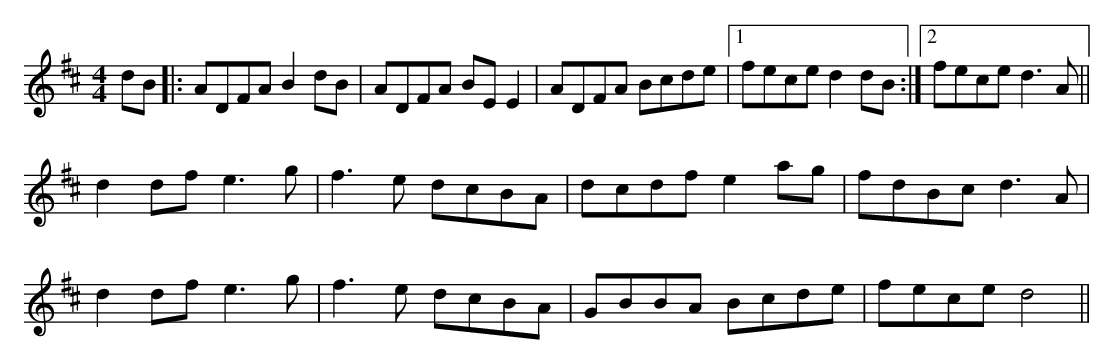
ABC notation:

X:1
M:4/4
K:D
dB|:ADFA B2 dB|ADFA BE E2|ADFA Bcde|1 fece d2 dB:|2 fece d3 A||
d2 df e3 g|f3 e dcBA|dcdf e2 ag|fdBc d3 A|
d2 df e3 g|f3 e dcBA|GBBA Bcde|fece d4||
